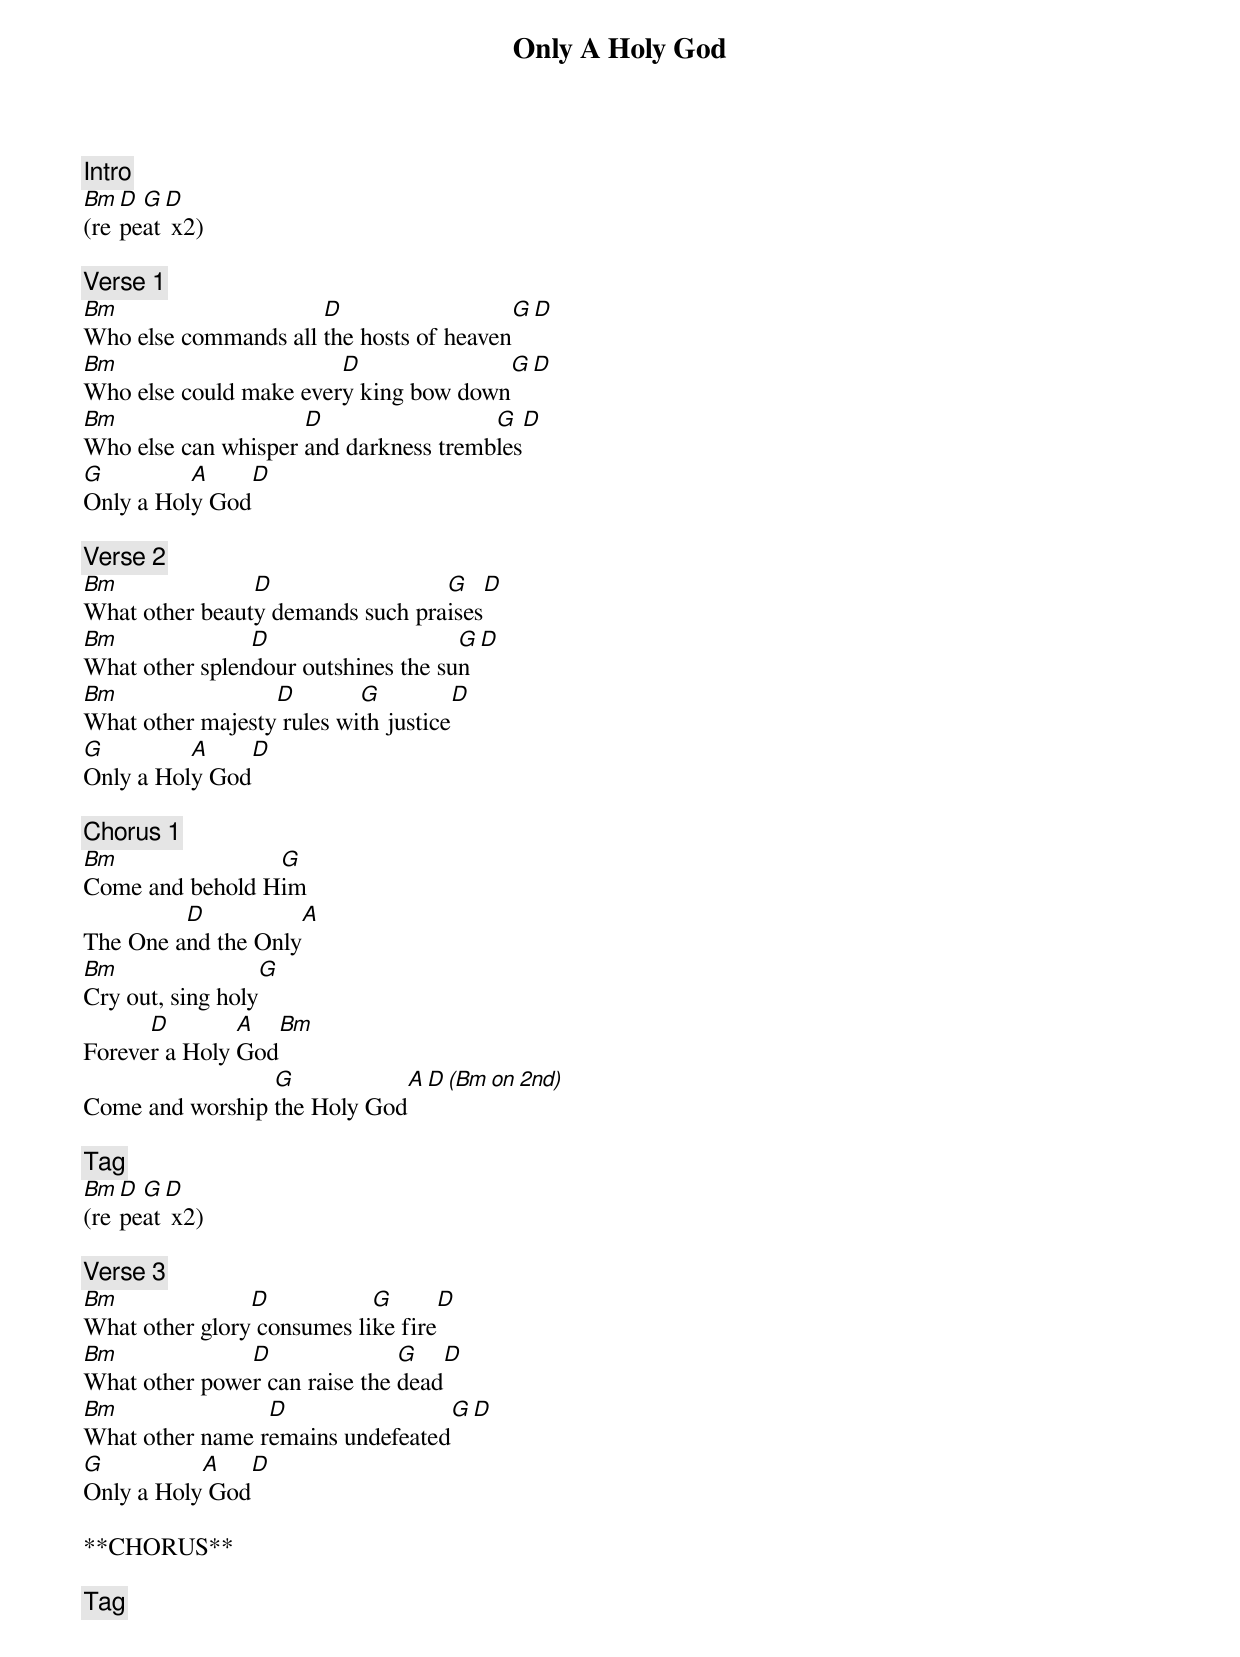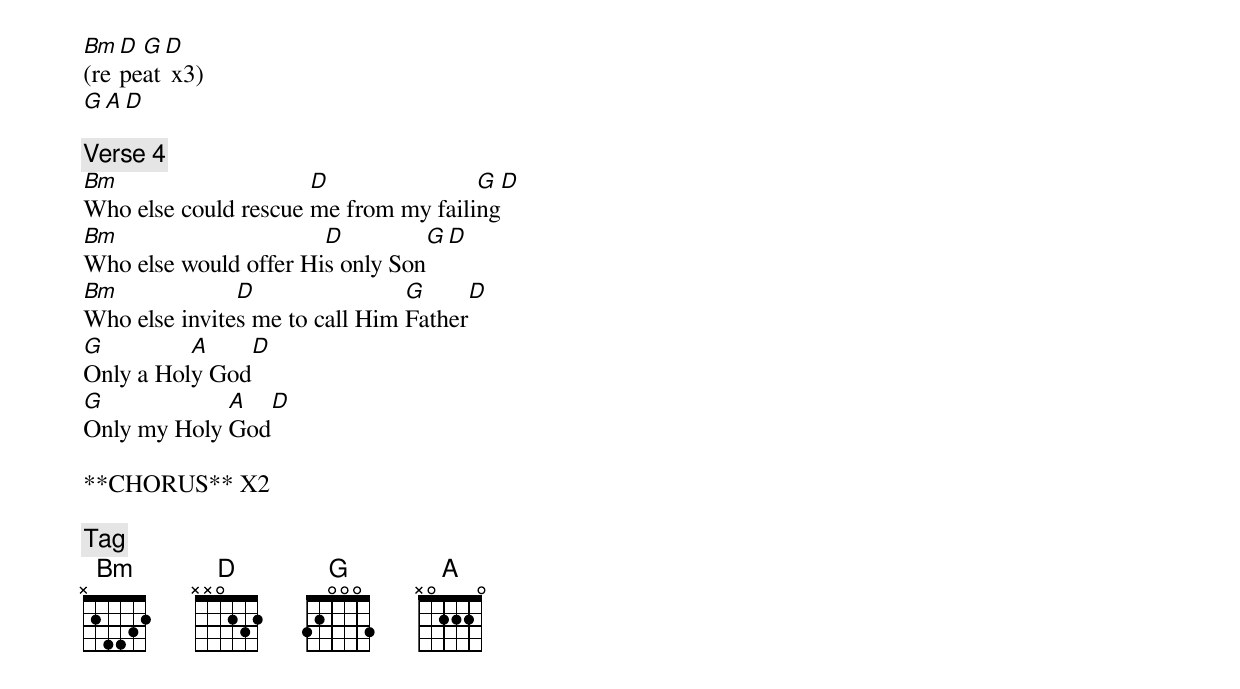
Only A Holy God

[Intro]
Bm D G D
(repeat x2)

[Verse 1]
Bm                    D                  G            D
Who else commands all the hosts of heaven
Bm                      D              G              D
Who else could make every king bow down
Bm                   D                 G                    D
Who else can whisper and darkness trembles
G         A      D
Only a Holy God

[Verse 2]
Bm              D                 G             D
What other beauty demands such praises
Bm              D                    G              D
What other splendour outshines the sun
Bm                D        G             D
What other majesty rules with justice
G         A      D
Only a Holy God

[Chorus 1]
Bm               G
Come and behold Him
         D                 A
The One and the Only
Bm                G
Cry out, sing holy
      D        A      Bm
Forever a Holy God
                 G                 A      D (Bm on 2nd)
Come and worship the Holy God

[Tag]
Bm D G D
(repeat x2)

[Verse 3]
Bm              D           G                D
What other glory consumes like fire
Bm             D               G             D
What other power can raise the dead
Bm               D                    G       D
What other name remains undefeated
G          A     D
Only a Holy God

**CHORUS**

[Tag]
Bm D G D
(repeat x3)
G A D

[Verse 4]
Bm                    D               G              D
Who else could rescue me from my failing
Bm                     D            G     D
Who else would offer His only Son
Bm             D                G              D
Who else invites me to call Him Father
G         A    D
Only a Holy God
G            A    D
Only my Holy God

**CHORUS** X2

[Tag]
